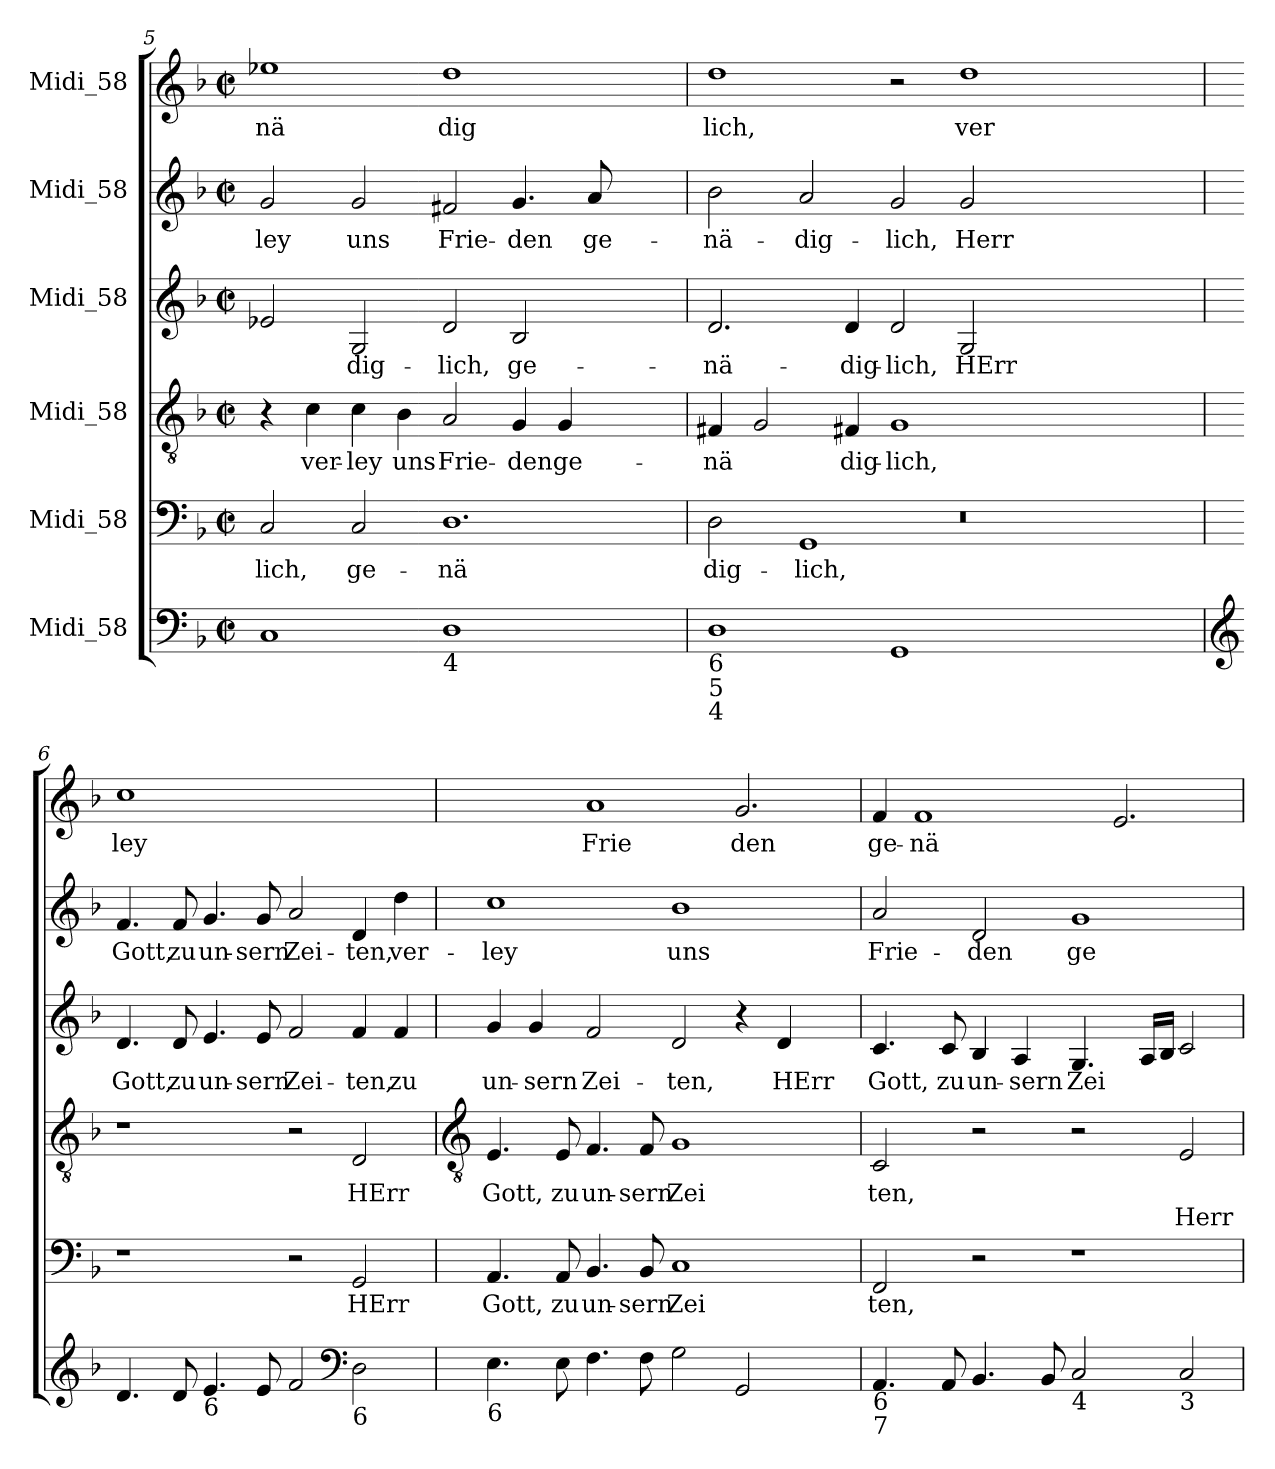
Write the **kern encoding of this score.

**kern	**kern	**text	**kern	**text	**text	**kern	**text	**kern	**text	**kern	**text
*part6	*part5	*part5	*part4	*part4	*part4	*part3	*part3	*part2	*part2	*part1	*part1
*staff6	*staff5	*staff5	*staff4	*staff4	*staff4	*staff3	*staff3	*staff2	*staff2	*staff1	*staff1
*I"Midi_58	*I"Midi_58	*	*I"Midi_58	*	*	*I"Midi_58	*	*I"Midi_58	*	*I"Midi_58	*
*clefF4	*clefF4	*	*clefGv2	*	*	*clefG2	*	*clefG2	*	*clefG2	*
*k[b-]	*k[b-]	*	*k[b-]	*	*	*k[b-]	*	*k[b-]	*	*k[b-]	*
*F:	*F:	*	*F:	*	*	*F:	*	*F:	*	*F:	*
*M4/2	*M4/2	*	*M4/2	*	*	*M4/2	*	*M4/2	*	*M4/2	*
*met(c|)	*met(c|)	*	*met(c|)	*	*	*met(c|)	*	*met(c|)	*	*met(c|)	*
=5	=5	=5	=5	=5	=5	=5	=5	=5	=5	=5	=5
!	!	!LO:LY:b	!	!	!	!	!	!	!LO:LY:b	!	!LO:LY:b
1C	2C	-lich,	4r	.	.	2e-X	.	2g	-ley	1ee-X	nä
!	!	!	!	!LO:LY:b	!	!	!	!	!	!	!
.	.	.	4c	ver-	.	.	.	.	.	.	.
!	!	!LO:LY:b	!	!LO:LY:b	!	!	!LO:LY:b	!	!LO:LY:b	!	!
.	2C	ge-	4c	-ley	.	2G	dig-	2g	uns	.	.
!	!	!	!	!LO:LY:b	!	!	!	!	!	!	!
.	.	.	4B-	uns	.	.	.	.	.	.	.
!LO:TX:b:t=4	!	!	!	!	!	!	!	!	!	!	!
!	!	!LO:LY:b	!	!LO:LY:b	!	!	!LO:LY:b	!	!LO:LY:b	!	!LO:LY:b
1D	1.D	-nä	2A	Frie-	.	2d	-lich,	2f#X	Frie-	1dd	dig
!	!	!	!	!LO:LY:b	!	!	!LO:LY:b	!	!LO:LY:b	!	!
.	.	.	4G	-den	.	2B-	ge-	4.g	-den	.	.
!	!	!	!	!LO:LY:b	!	!	!	!	!	!	!
.	.	.	4G	ge-	.	.	.	.	.	.	.
!	!	!	!	!	!	!	!	!	!LO:LY:b	!	!
.	.	.	.	.	.	.	.	8a	ge-	.	.
2ryy	.	.	2ryy	.	.	2ryy	.	2ryy	.	2ryy	.
=5A	=5A	=5A	=5A	=5A	=5A	=5A	=5A	=5A	=5A	=5A	=5A
!LO:TX:b:t=6	!	!	!	!	!	!	!	!	!	!	!
!LO:TX:b:t=5\n4	!	!	!	!	!	!	!	!	!	!	!
!	!	!LO:LY:b	!	!LO:LY:b	!	!	!LO:LY:b	!	!LO:LY:b	!	!LO:LY:b
1D	2D	dig-	4F#X	-nä	.	2.d	-nä-	2b-	-nä-	1dd	lich,
.	.	.	2G	.	.	.	.	.	.	.	.
!	!	!LO:LY:b	!	!	!	!	!	!	!LO:LY:b	!	!
.	1GG	-lich,	.	.	.	.	.	2a	-dig-	.	.
!	!	!	!	!LO:LY:b	!	!	!LO:LY:b	!	!	!	!
.	.	.	4F#X	dig-	.	4d	-dig-	.	.	.	.
!	!	!	!	!LO:LY:b	!	!	!LO:LY:b	!	!LO:LY:b	!	!
1GG	.	.	1G	-lich,	.	2d	-lich,	2g	-lich,	2r	.
!	!	!	!	!	!	!	!LO:LY:b	!	!LO:LY:b	!	!LO:LY:b
.	0r	.	.	.	.	2G	HErr	2g	Herr	1dd	ver
1.ryy	.	.	1.ryy	.	.	1.ryy	.	1.ryy	.	.	.
.	.	.	.	.	.	.	.	.	.	1ryy	.
!!LO:LB:g=z
=6A	=6A	=6A	=6A	=6A	=6A	=6A	=6A	=6A	=6A	=6A	=6A
*clefG2	*	*	*	*	*	*	*	*	*	*	*
!	!	!	!	!	!	!	!LO:LY:b	!	!LO:LY:b	!	!LO:LY:b
4.d	1r	.	1r	.	.	4.d	Gott,	4.f	Gott,	1cc	ley
!	!	!	!	!	!	!	!LO:LY:b	!	!LO:LY:b	!	!
8d	.	.	.	.	.	8d	zu	8f	zu	.	.
!LO:TX:b:t=6	!	!	!	!	!	!	!	!	!	!	!
!	!	!	!	!	!	!	!LO:LY:b	!	!LO:LY:b	!	!
4.e	.	.	.	.	.	4.e	un-	4.g	un-	.	.
!	!	!	!	!	!	!	!LO:LY:b	!	!LO:LY:b	!	!
8e	.	.	.	.	.	8e	-sern	8g	-sern	.	.
!	!	!	!	!	!	!	!LO:LY:b	!	!LO:LY:b	!	!LO:LY:b
2f	2r	.	2r	.	.	2f	Zei-	2a	Zei-	[2b-yy	uns
*clefF4	*	*	*	*	*	*	*	*	*	*	*
!LO:TX:b:t=6	!	!	!	!	!	!	!	!	!	!	!
!	!	!LO:LY:b	!	!LO:LY:b	!	!	!LO:LY:b	!	!LO:LY:b	!	!
2D	2GG	HErr	2D	HErr	.	4f	-ten,	4d	-ten,	2ryy	.
!	!	!	!	!	!	!	!LO:LY:b	!	!LO:LY:b	!	!
.	.	.	.	.	.	4f	zu	4dd	ver-	.	.
!!LO:LB:g=z
=7	=7	=7	=7	=7	=7	=7	=7	=7	=7	=7	=7
*	*	*	*clefGv2	*	*	*	*	*	*	*	*
!LO:TX:b:t=6	!	!	!	!	!	!	!	!	!	!	!
!	!	!LO:LY:b	!	!LO:LY:b	!	!	!LO:LY:b	!	!LO:LY:b	!	!
4.E	4.AA	Gott,	4.E	Gott,	.	4g	un-	1cc	-ley	2b-yy]	.
!	!	!	!	!	!	!	!LO:LY:b	!	!	!	!
.	.	.	.	.	.	4g	-sern	.	.	.	.
!	!	!LO:LY:b	!	!LO:LY:b	!	!	!	!	!	!	!
8E	8AA	zu	8E	zu	.	.	.	.	.	.	.
!	!	!LO:LY:b	!	!LO:LY:b	!	!	!LO:LY:b	!	!	!	!LO:LY:b
4.F	4.BB-	un-	4.F	un-	.	2f	Zei-	.	.	1a	Frie
!	!	!LO:LY:b	!	!LO:LY:b	!	!	!	!	!	!	!
8F	8BB-	-sern	8F	-sern	.	.	.	.	.	.	.
!	!	!LO:LY:b	!	!LO:LY:b	!	!	!LO:LY:b	!	!LO:LY:b	!	!
2G	1C	Zei	1G	Zei	.	2d	-ten,	1b-	uns	.	.
!	!	!	!	!	!	!	!	!	!	!	!LO:LY:b
2GG	.	.	.	.	.	4r	.	.	.	2.g	den
!	!	!	!	!	!	!	!LO:LY:b	!	!	!	!
.	.	.	.	.	.	4d	HErr	.	.	.	.
4ryy	4ryy	.	4ryy	.	.	4ryy	.	4ryy	.	.	.
=8	=8	=8	=8	=8	=8	=8	=8	=8	=8	=8	=8
!LO:TX:b:t=6	!	!	!	!	!	!	!	!	!	!	!
!LO:TX:b:t=7	!	!	!	!	!	!	!	!	!	!	!
!	!	!LO:LY:b	!	!LO:LY:b	!	!	!LO:LY:b	!	!LO:LY:b	!	!LO:LY:b
4.AA	2FF	ten,	2C	ten,	.	4.c	Gott,	2a	Frie-	4f	ge-
!	!	!	!	!	!	!	!	!	!	!	!LO:LY:b
.	.	.	.	.	.	.	.	.	.	1f	-nä
!	!	!	!	!	!	!	!LO:LY:b	!	!	!	!
8AA	.	.	.	.	.	8c	zu	.	.	.	.
!	!	!	!	!	!	!	!LO:LY:b	!	!LO:LY:b	!	!
4.BB-	2r	.	2r	.	.	4B-	un-	2d	-den	.	.
!	!	!	!	!	!	!	!LO:LY:b	!	!	!	!
.	.	.	.	.	.	4A	-sern	.	.	.	.
8BB-	.	.	.	.	.	.	.	.	.	.	.
!LO:TX:b:t=4	!	!	!	!	!	!	!	!	!	!	!
!	!	!	!	!	!	!	!LO:LY:b	!	!LO:LY:b	!	!
2C	1r	.	2r	.	.	4.G	Zei	1g	ge	.	.
.	.	.	.	.	.	.	.	.	.	2.e	.
.	.	.	.	.	.	16ALL	.	.	.	.	.
.	.	.	.	.	.	16B-JJ	.	.	.	.	.
!LO:TX:b:t=3	!	!	!	!	!	!	!	!	!	!	!
!	!	!	!	!	!LO:LY:b	!	!	!	!	!	!
2C	.	.	2E	.	Herr	2c	.	.	.	.	.
=	=	=	=	=	=	=	=	=	=	=	=
*-	*-	*-	*-	*-	*-	*-	*-	*-	*-	*-	*-
